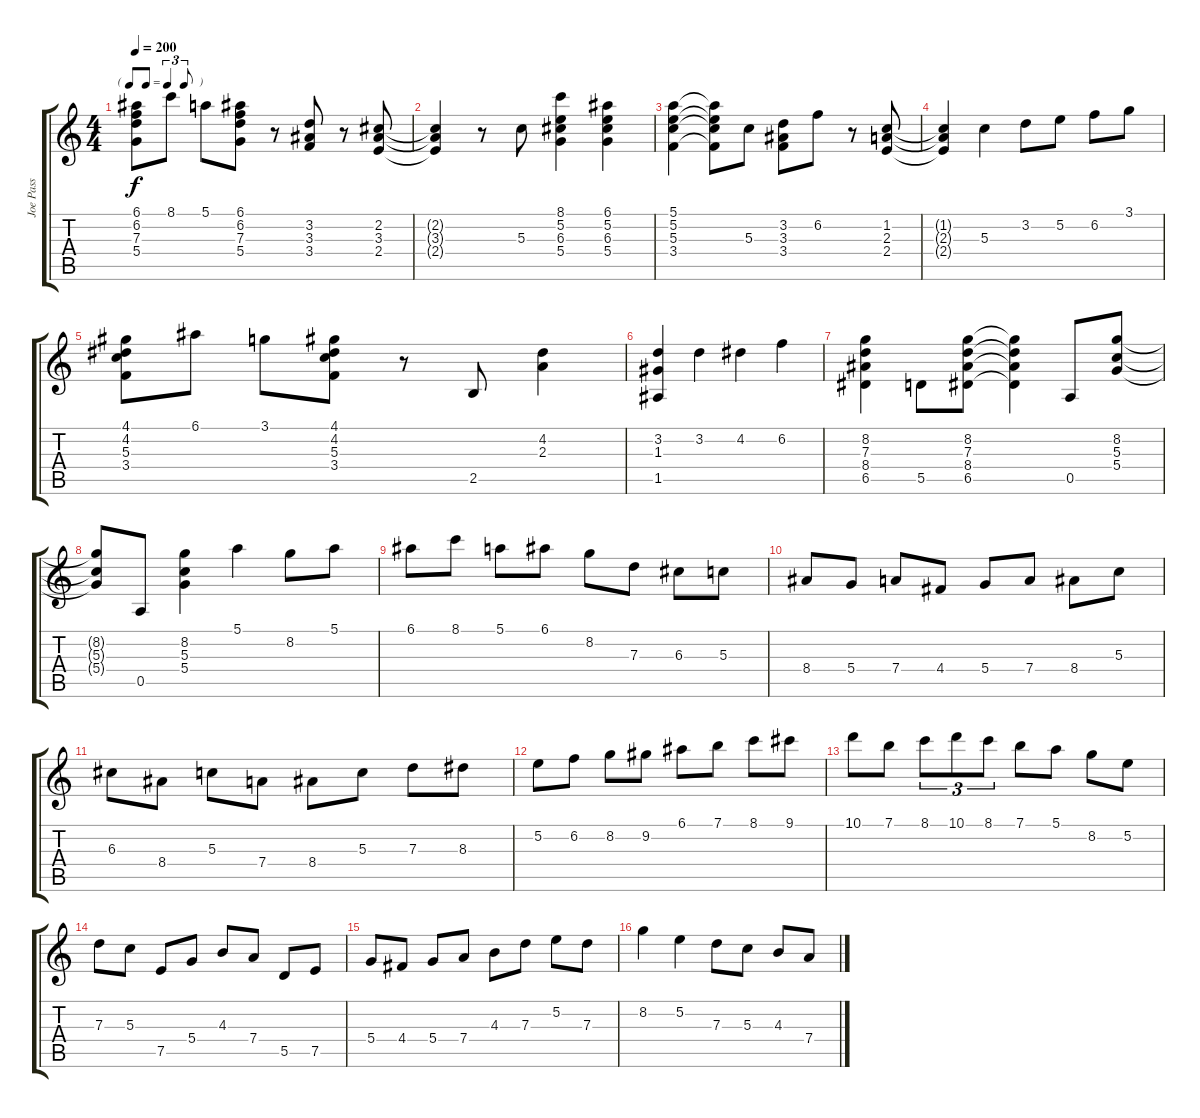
\track ("Joe Pass" "Joe Pass") {instrument electricguitarjazz}
\staff {score tabs}
\tuning (E4 B3 G3 D3 A2 E2) {hide}
\ts (4 4)
\tf triplet8th
\tempo 200
\clef g2
\ks c
(6.1 6.2 7.3 5.4).8{dy f} 8.1.8 5.1.8 (6.1 6.2 7.3 5.4).8 r.8 (3.2 3.3 3.4).8 r.8 (2.2 3.3 2.4).8 |
(2.2{t} 3.3{t} 2.4{t}).4 r.8 5.3.8 (8.1 5.2 6.3 5.4).4 (6.1 5.2 6.3 5.4).4 |
(5.1 5.2 5.3 3.4).4 (5.1{t} 5.2{t} 5.3{t} 3.4{t}).8 5.3.8 (3.2 3.3 3.4).8 6.2.8 r.8 (1.2 2.3 2.4).8 |
(1.2{t} 2.3{t} 2.4{t}).4 5.3.4 3.2.8 5.2.8 6.2.8 3.1.8 |
(4.1 4.2 5.3 3.4).8 6.1.8 3.1.8 (4.1 4.2 5.3 3.4).8 r.8 2.5.8 (4.2 2.3).4 |
(3.2 1.3 1.5).4 3.2.4 4.2.4 6.2.4 |
(8.2 7.3 8.4 6.5).4 5.5.8 (8.2 7.3 8.4 6.5).8 (8.2{t} 7.3{t} 8.4{t} 6.5{t}).4 0.5.8 (8.2 5.3 5.4).8 |
(8.2{t} 5.3{t} 5.4{t}).8 0.5.8 (8.2 5.3 5.4).4 5.1.4 8.2.8 5.1.8 |
6.1.8 8.1.8 5.1.8 6.1.8 8.2.8 7.3.8 6.3.8 5.3.8 |
8.4.8 5.4.8 7.4.8 4.4.8 5.4.8 7.4.8 8.4.8 5.3.8 |
6.3.8 8.4.8 5.3.8 7.4.8 8.4.8 5.3.8 7.3.8 8.3.8 |
5.2.8 6.2.8 8.2.8 9.2.8 6.1.8 7.1.8 8.1.8 9.1.8 |
10.1.8 7.1.8 8.1.8{tu (3 2)} 10.1.8{tu (3 2)} 8.1.8{tu (3 2)} 7.1.8 5.1.8 8.2.8 5.2.8 |
7.3.8 5.3.8 7.5.8 5.4.8 4.3.8 7.4.8 5.5.8 7.5.8 |
5.4.8 4.4.8 5.4.8 7.4.8 4.3.8 7.3.8 5.2.8 7.3.8 |
8.2.4 5.2.4 7.3.8 5.3.8 4.3.8 7.4.8
